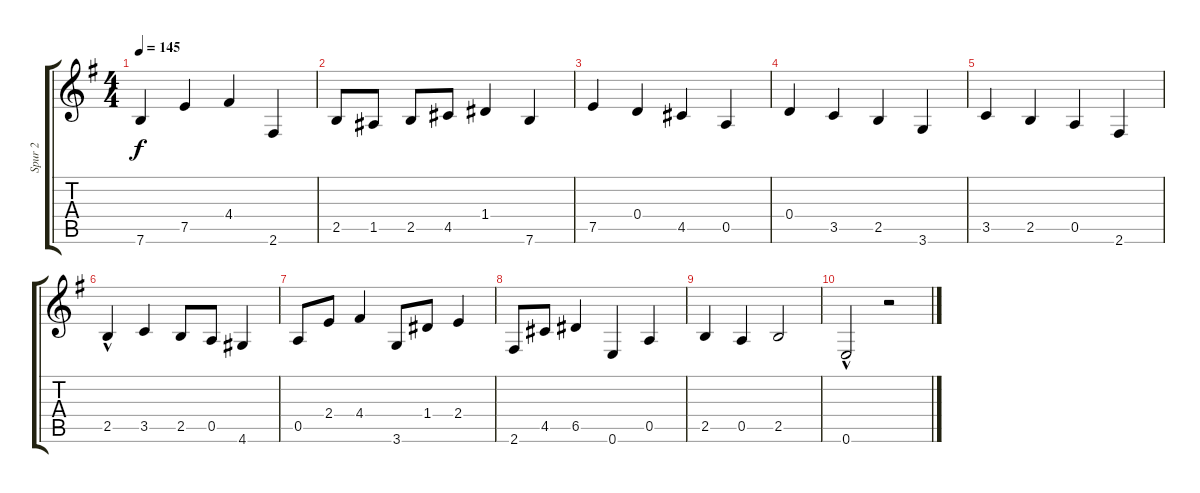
\track ("Spur 2" "Spur 2") {instrument acousticguitarnylon}
\staff {score tabs}
\tuning (E4 B3 G3 D3 A2 E2) {hide}
\ts (4 4)
\tempo 145
\clef g2
\ks eminor
7.6.4{dy f} 7.5.4 4.4.4 2.6.4 |
2.5.8 1.5.8 2.5.8 4.5.8 1.4.4 7.6.4 |
7.5.4 0.4.4 4.5.4 0.5.4 |
0.4.4 3.5.4 2.5.4 3.6.4 |
3.5.4 2.5.4 0.5.4 2.6.4 |
2.5{hac}.4 3.5.4 2.5.8 0.5.8 4.6.4 |
0.5.8 2.4.8 4.4.4 3.6.8 1.4.8 2.4.4 |
2.6.8 4.5.8 6.5.4 0.6.4 0.5.4 |
2.5.4 0.5.4 2.5.2 |
0.6{hac}.2 r.2
